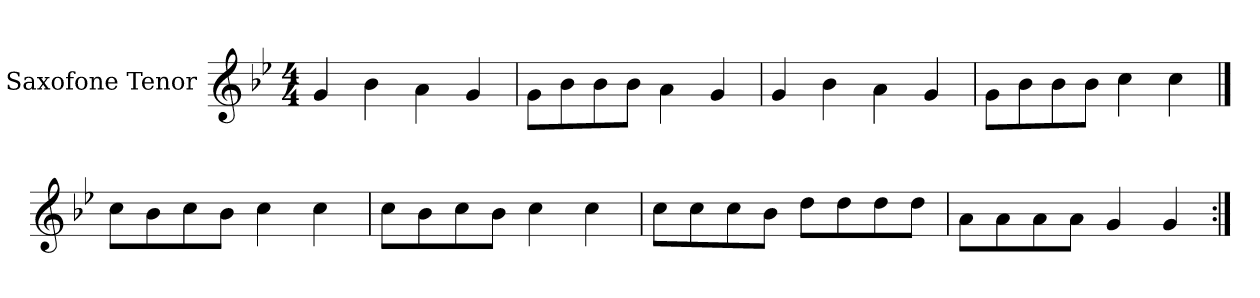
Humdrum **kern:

**kern
*part1
*staff1
*I"Saxofone Tenor
*I'Sax. Tn.
*clefG2
*ITrd8c14
*k[b-e-]
*M4/4
=1
4G/
4B-\
4A\
4G/
=2
8G\L
8B-\
8B-\
8B-\J
4A\
4G/
=3
4G/
4B-\
4A\
4G/
=4
8G\L
8B-\
8B-\
8B-\J
4c\
4c\
==5
8c\L
8B-\
8c\
8B-\J
4c\
4c\
!!LO:LB:g=z
=6
8c\L
8B-\
8c\
8B-\J
4c\
4c\
=7
8c\L
8c\
8c\
8B-\J
8d\L
8d\
8d\
8d\J
=8
8A\L
8A\
8A\
8A\J
4G/
4G/
=:|!
*-
